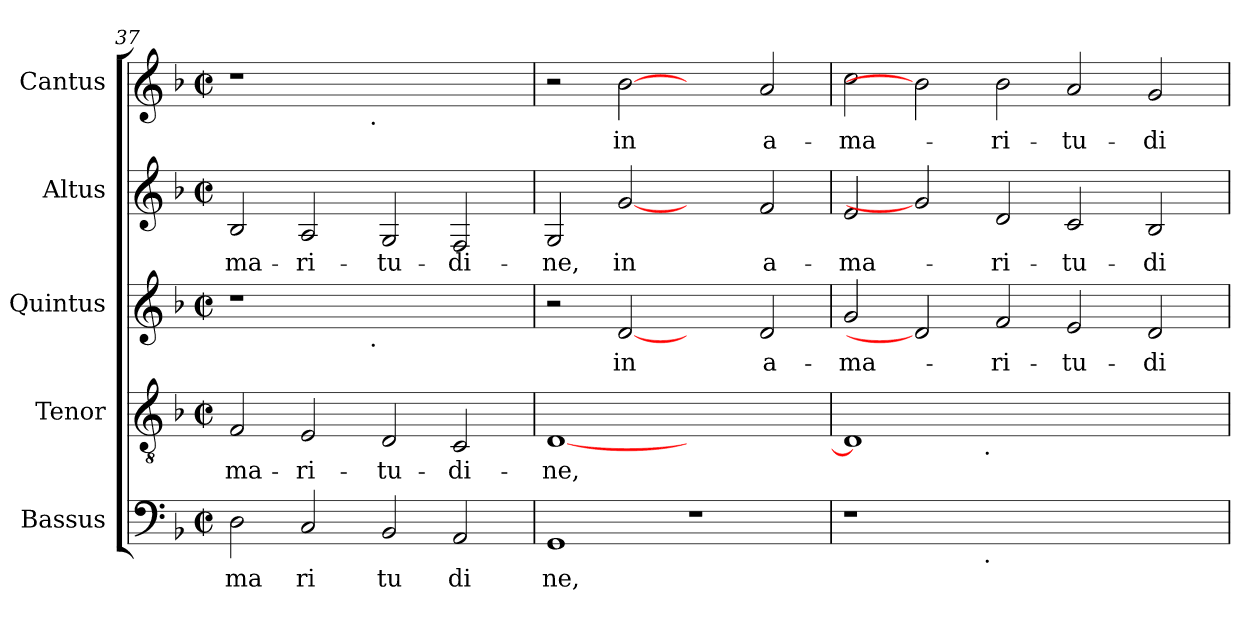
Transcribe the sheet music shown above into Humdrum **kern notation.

**kern	**text	**kern	**text	**kern	**text	**kern	**text	**kern	**text
*part5	*part5	*part4	*part4	*part3	*part3	*part2	*part2	*part1	*part1
*staff5	*staff5	*staff4	*staff4	*staff3	*staff3	*staff2	*staff2	*staff1	*staff1
*I"Bassus	*	*I"Tenor	*	*I"Quintus	*	*I"Altus	*	*I"Cantus	*
!!LO:PB:g=z
*clefF4	*	*clefGv2	*	*clefG2	*	*clefG2	*	*clefG2	*
*k[b-]	*	*k[b-]	*	*k[b-]	*	*k[b-]	*	*k[b-]	*
*F:	*	*F:	*	*F:	*	*F:	*	*F:	*
*M2/2	*	*M2/2	*	*M2/2	*	*M2/2	*	*M2/2	*
*met(c|)	*	*met(c|)	*	*met(c|)	*	*met(c|)	*	*met(c|)	*
=37	=37	=37	=37	=37	=37	=37	=37	=37	=37
!	!LO:LY:b	!	!LO:LY:b:cj	!	!	!	!LO:LY:b	!	!
*	*	*	*	*^	*	*	*	*^	*
2D\	ma	2F/	ma-	1r	2ryy	.	2B-/	ma-	1r	2ryy	.
!	!LO:LY:b	!	!LO:LY:b:cj	!	!	!	!	!LO:LY:b	!	!	!
2C/	ri	2E/	-ri-	.	4...ryy	.	2A/	-ri-	.	4...ryy	.
!	!	!	!	!	!	!	!	!	!	!LO:TX:b:t=.	!
!	!	!	!	!	!LO:TX:b:t=.	!	!	!	!	!	!
.	.	.	.	.	1ryy	.	.	.	.	1ryy	.
!	!LO:LY:b	!	!LO:LY:b:cj	!	!	!	!	!LO:LY:b	!	!	!
2BB-/	tu	2D/	-tu-	1ryy	.	.	2G/	-tu-	1ryy	.	.
!	!LO:LY:b	!	!LO:LY:b:cj	!	!	!	!	!LO:LY:b	!	!	!
2AA/	di	2C/	-di-	.	.	.	2F/	-di-	.	.	.
.	.	.	.	.	32ryy	.	.	.	.	32ryy	.
=38	=38	=38	=38	=38	=38	=38	=38	=38	=38	=38	=38
!	!LO:LY:b	!	!LO:LY:b:cj	!	!	!	!	!LO:LY:b	!	!	!
*	*	*	*	*v	*v	*	*	*	*v	*v	*
1GG	ne,	[1D	-ne,	2r	.	2G/	-ne,	2r	.
!	!	!	!	!	!LO:LY:b:cj	!	!LO:LY:b	!	!LO:LY:b:cj
.	.	.	.	[2d	in	[2g	in	[2b-	in
1r	.	1ryy	.	2ryy	.	2ryy	.	2ryy	.
!	!	!	!	!	!LO:LY:b:cj	!	!LO:LY:b	!	!LO:LY:b:cj
.	.	.	.	2d/	a-	2f/	a-	2a/	a-
=39	=39	=39	=39	=39	=39	=39	=39	=39	=39
!	!	!	!	!	!LO:LY:b:cj	!	!LO:LY:b	!	!LO:LY:b:cj
*^	*	*^	*	*	*	*	*	*	*
1r	2ryy	.	1D]	2ryy	.	2g/	-ma-	2e/	-ma-	2cc\	-ma-
.	4...ryy	.	.	4...ryy	.	2d]	.	2g]	.	2b-]	.
!	!	!	!	!LO:TX:b:t=.	!	!	!	!	!	!	!
!	!LO:TX:b:t=.	!	!	!	!	!	!	!	!	!	!
.	1ryy	.	.	1ryy	.	.	.	.	.	.	.
!	!	!	!	!	!	!	!LO:LY:b:cj	!	!LO:LY:b	!	!LO:LY:b:cj
1.ryy	.	.	1.ryy	.	.	2f/	-ri-	2d/	-ri-	2b-\	-ri-
!	!	!	!	!	!	!	!LO:LY:b:cj	!	!LO:LY:b	!	!LO:LY:b:cj
.	.	.	.	.	.	2e/	-tu-	2c/	-tu-	2a/	-tu-
.	2ryy	.	.	2ryy	.	.	.	.	.	.	.
!	!	!	!	!	!	!	!LO:LY:b:cj	!	!LO:LY:b	!	!LO:LY:b:cj
.	.	.	.	.	.	2d/	-di-	2B-/	-di-	2g/	-di-
.	32ryy	.	.	32ryy	.	.	.	.	.	.	.
*v	*v	*	*	*	*	*	*	*	*	*	*
*	*	*v	*v	*	*	*	*	*	*	*
=	=	=	=	=	=	=	=	=	=
*-	*-	*-	*-	*-	*-	*-	*-	*-	*-
